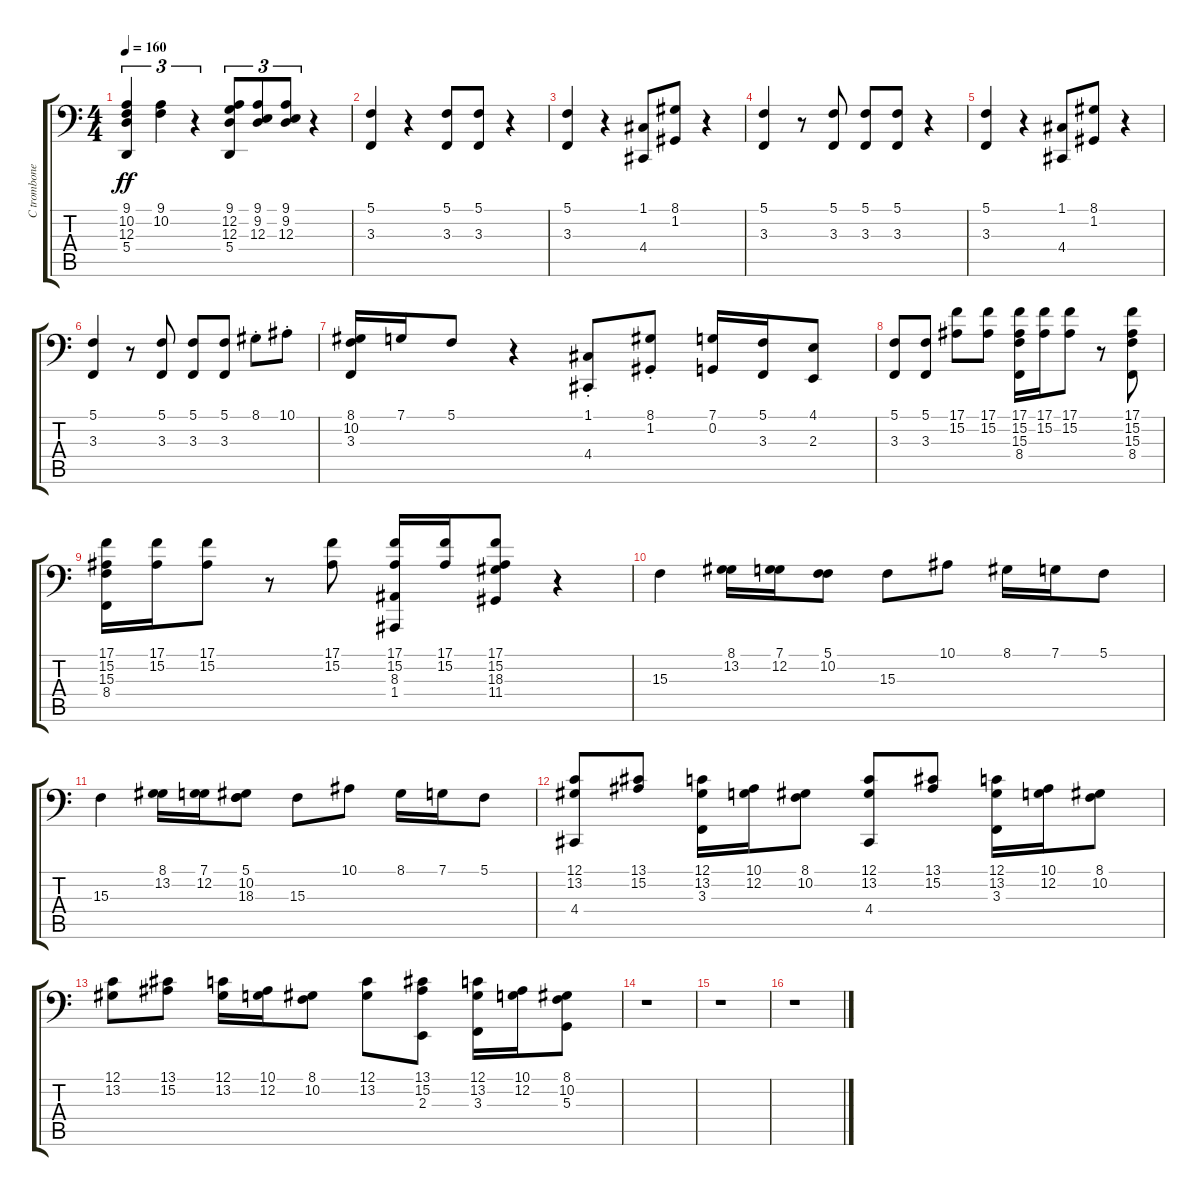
\track ("C trombone" "C trombone") {instrument trombone}
\staff {score tabs}
\tuning (C3 G2 D2 A1 E1 B0) {hide}
\ts (4 4)
\tempo 160
\clef f4
\ks c
(9.1 10.2 12.3 5.4).4{tu (3 2) dy ff} (9.1 10.2).4{tu (3 2)} r.4{tu (3 2)} (9.1 12.2 12.3 5.4).8{tu (3 2)} (9.1 9.2 12.3).8{tu (3 2)} (9.1 9.2 12.3).8{tu (3 2)} r.4 |
(5.1 3.3).4 r.4 (5.1 3.3).8 (5.1 3.3).8 r.4 |
(5.1 3.3).4 r.4 (1.1 4.4).8 (8.1 1.2).8 r.4 |
(5.1 3.3).4 r.8 (5.1 3.3).8 (5.1 3.3).8 (5.1 3.3).8 r.4 |
(5.1 3.3).4 r.4 (1.1 4.4).8 (8.1 1.2).8 r.4 |
(5.1 3.3).4 r.8 (5.1 3.3).8 (5.1 3.3).8 (5.1 3.3).8 8.1{st}.8 10.1{st}.8 |
(8.1 10.2 3.3).16 7.1.16 5.1.8 r.4 (1.1{st} 4.4{st}).8 (8.1{st} 1.2{st}).8 (7.1 0.2).16 (5.1 3.3).16 (4.1 2.3).8 |
(5.1 3.3).8 (5.1 3.3).8 (17.1 15.2).8 (17.1 15.2).8 (17.1 15.2 15.3 8.4).16 (17.1 15.2).16 (17.1 15.2).8 r.8 (17.1 15.2 15.3 8.4).8 |
(17.1 15.2 15.3 8.4).16 (17.1 15.2).16 (17.1 15.2).8 r.8 (17.1 15.2).8 (17.1 15.2 8.3 1.4).16 (17.1 15.2).16 (17.1 15.2 18.3 11.4).8 r.4 |
15.3.4 (8.1 13.2).16 (7.1 12.2).16 (5.1 10.2).8 15.3.8 10.1.8 8.1.16 7.1.16 5.1.8 |
15.3.4 (8.1 13.2).16 (7.1 12.2).16 (5.1 10.2 18.3).8 15.3.8 10.1.8 8.1.16 7.1.16 5.1.8 |
(12.1 13.2 4.4).8 (13.1 15.2).8 (12.1 13.2 3.3).16 (10.1 12.2).16 (8.1 10.2).8 (12.1 13.2 4.4).8 (13.1 15.2).8 (12.1 13.2 3.3).16 (10.1 12.2).16 (8.1 10.2).8 |
(12.1 13.2).8 (13.1 15.2).8 (12.1 13.2).16 (10.1 12.2).16 (8.1 10.2).8 (12.1 13.2).8 (13.1 15.2 2.3).8 (12.1 13.2 3.3).16 (10.1 12.2).16 (8.1 10.2 5.3).8 |
r.1 |
r.1 |
r.1
